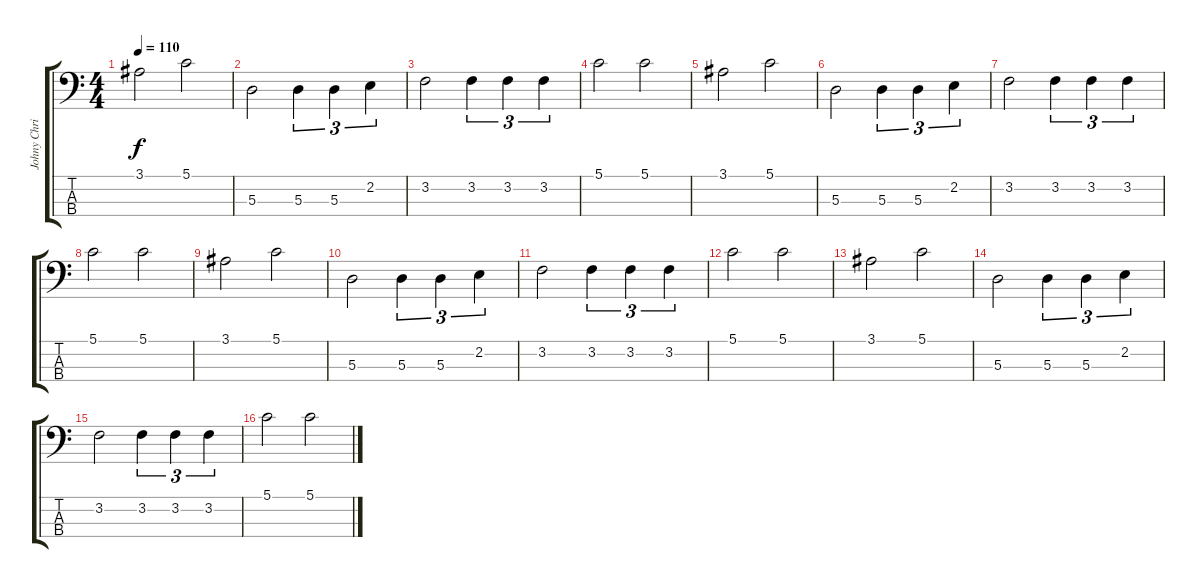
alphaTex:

\track ("Johny Christ" "Johny Chri") {instrument electricbassfinger}
\staff {score tabs}
\tuning (G2 D2 A1 E1) {hide}
\ts (4 4)
\tempo 110
\clef f4
\ks c
3.1.2{dy f} 5.1.2 |
5.3.2 5.3.4{tu (3 2)} 5.3.4{tu (3 2)} 2.2.4{tu (3 2)} |
3.2.2 3.2.4{tu (3 2)} 3.2.4{tu (3 2)} 3.2.4{tu (3 2)} |
5.1.2{volume 16} 5.1.2 |
3.1.2 5.1.2 |
5.3.2 5.3.4{tu (3 2)} 5.3.4{tu (3 2)} 2.2.4{tu (3 2)} |
3.2.2 3.2.4{tu (3 2)} 3.2.4{tu (3 2)} 3.2.4{tu (3 2)} |
5.1.2 5.1.2 |
3.1.2 5.1.2 |
5.3.2 5.3.4{tu (3 2)} 5.3.4{tu (3 2)} 2.2.4{tu (3 2)} |
3.2.2 3.2.4{tu (3 2)} 3.2.4{tu (3 2)} 3.2.4{tu (3 2)} |
5.1.2 5.1.2 |
3.1.2 5.1.2 |
5.3.2 5.3.4{tu (3 2)} 5.3.4{tu (3 2)} 2.2.4{tu (3 2)} |
3.2.2 3.2.4{tu (3 2)} 3.2.4{tu (3 2)} 3.2.4{tu (3 2)} |
5.1.2 5.1.2
